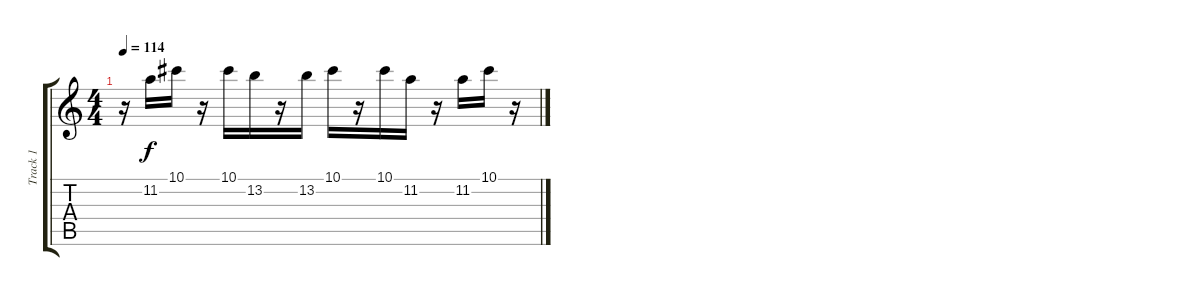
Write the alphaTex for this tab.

\track ("Track 1" "Track 1") {instrument overdrivenguitar}
\staff {score tabs}
\tuning (Eb4 Bb3 Gb3 Db3 Ab2 Eb2) {hide}
\ts (4 4)
\tempo 114
\clef g2
\ks c
r.16{dy f} 11.2.16 10.1.16 r.16 10.1.16 13.2.16 r.16 13.2.16 10.1.16 r.16 10.1.16 11.2.16 r.16 11.2.16 10.1.16 r.16
